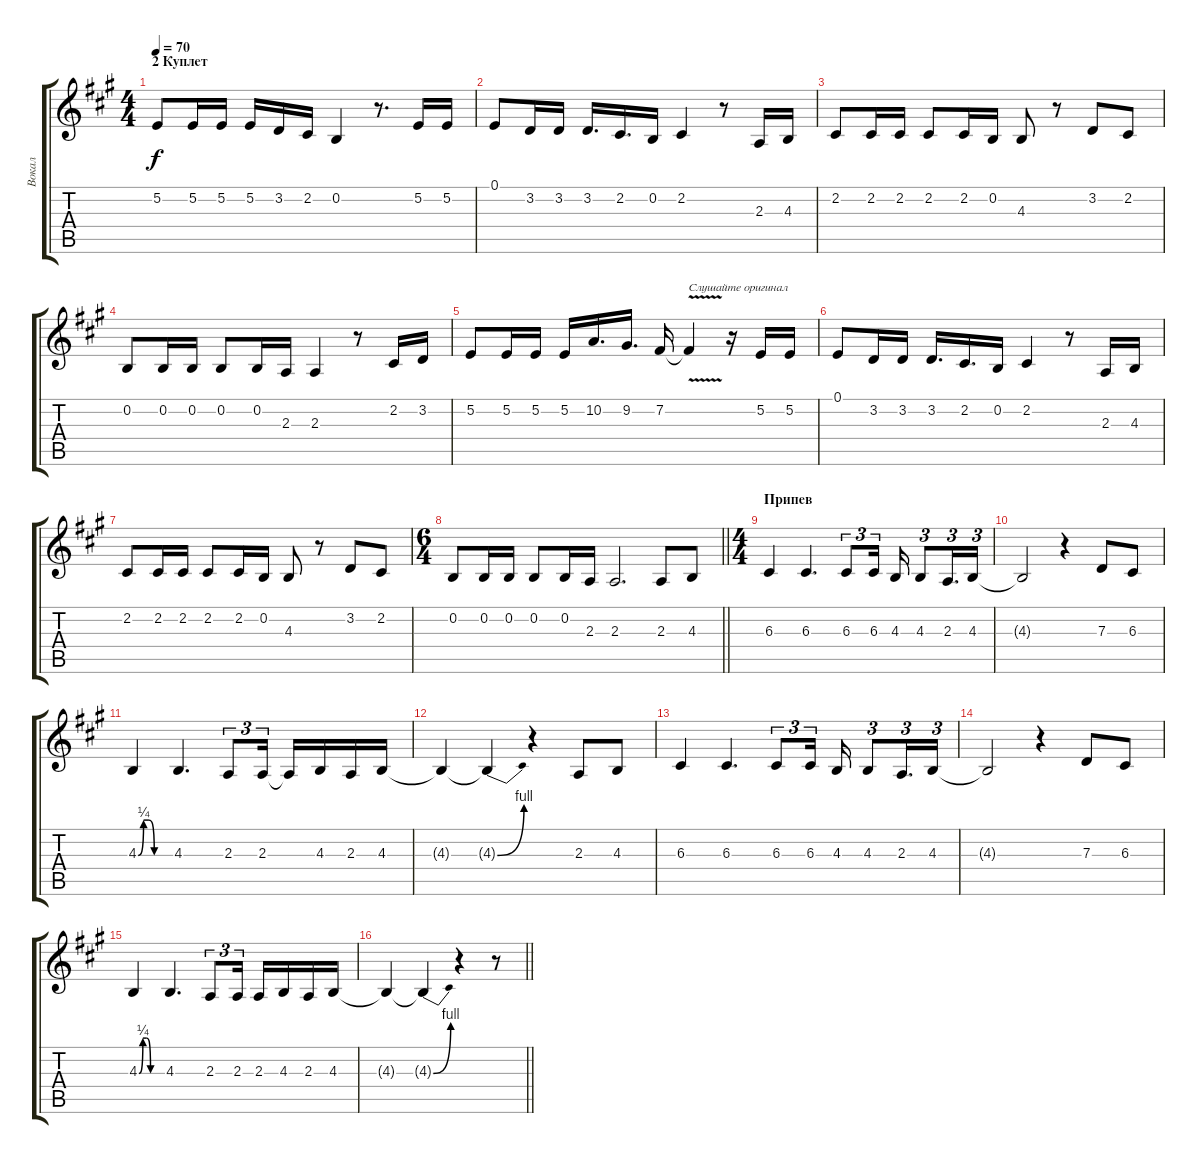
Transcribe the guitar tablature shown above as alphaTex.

\track ("Вокал" "Вокал") {instrument brightacousticpiano}
\staff {score tabs}
\tuning (E4 B3 G3 D3 A2 E2) {hide}
\ts (4 4)
\section ("" "2 Куплет")
\tempo 70
\clef g2
\ks a
5.2.8{dy f} 5.2.16 5.2.16 5.2.16 3.2.16 2.2.16 0.2.4 r.8{d} 5.2.16 5.2.16 |
0.1.8{beam merge} 3.2.16{beam merge} 3.2.16 3.2.16{d} 2.2.16{d} 0.2.16 2.2.4 r.8 2.3.16 4.3.16 |
2.2.8 2.2.16 2.2.16 2.2.8 2.2.16 0.2.16 4.3.8 r.8 3.2.8 2.2.8 |
0.2.8 0.2.16 0.2.16 0.2.8 0.2.16 2.3.16 2.3.4 r.8 2.2.16 3.2.16 |
5.2.8 5.2.16 5.2.16 5.2.16 10.2.16{d} 9.2.16{d} 7.2.16 7.2{v t}.4{txt "Слушайте оригинал"} r.16 5.2.16 5.2.16 |
0.1.8{beam merge} 3.2.16{beam merge} 3.2.16 3.2.16{d} 2.2.16{d} 0.2.16 2.2.4 r.8 2.3.16 4.3.16 |
2.2.8 2.2.16 2.2.16 2.2.8 2.2.16 0.2.16 4.3.8 r.8 3.2.8 2.2.8 |
\ts (6 4)
\barLineRight lightlight
0.2.8 0.2.16 0.2.16 0.2.8 0.2.16 2.3.16 2.3.2{d} 2.3.8 4.3.8 |
\ts (4 4)
\section ("" "Припев")
6.3.4 6.3.4{d} 6.3.8{tu (3 2)} 6.3.16{tu (3 2)} 4.3.16 4.3.8{tu (3 2)} 2.3.16{d tu (3 2)} 4.3.16{tu (3 2)} |
4.3{t}.2 r.4 7.3.8 6.3.8 |
4.3{be (custom 0 0 10 1 20 1 30 0 60 0)}.4 4.3.4{d} 2.3.8{tu (3 2)} 2.3.16{tu (3 2)} 2.3{t}.16 4.3.16 2.3.16 4.3.16 |
4.3{t}.4 4.3{be (bend 0 0 60 4) t}.4 r.4 2.3.8 4.3.8 |
6.3.4 6.3.4{d} 6.3.8{tu (3 2)} 6.3.16{tu (3 2)} 4.3.16 4.3.8{tu (3 2)} 2.3.16{d tu (3 2)} 4.3.16{tu (3 2)} |
4.3{t}.2 r.4 7.3.8 6.3.8 |
4.3{be (custom 0 0 10 1 20 1 30 0 60 0)}.4 4.3.4{d} 2.3.8{tu (3 2)} 2.3.16{tu (3 2)} 2.3.16 4.3.16 2.3.16 4.3.16 |
\barLineRight lightlight
4.3{t}.4 4.3{be (bend 0 0 60 4) t}.4 r.4 r.8
